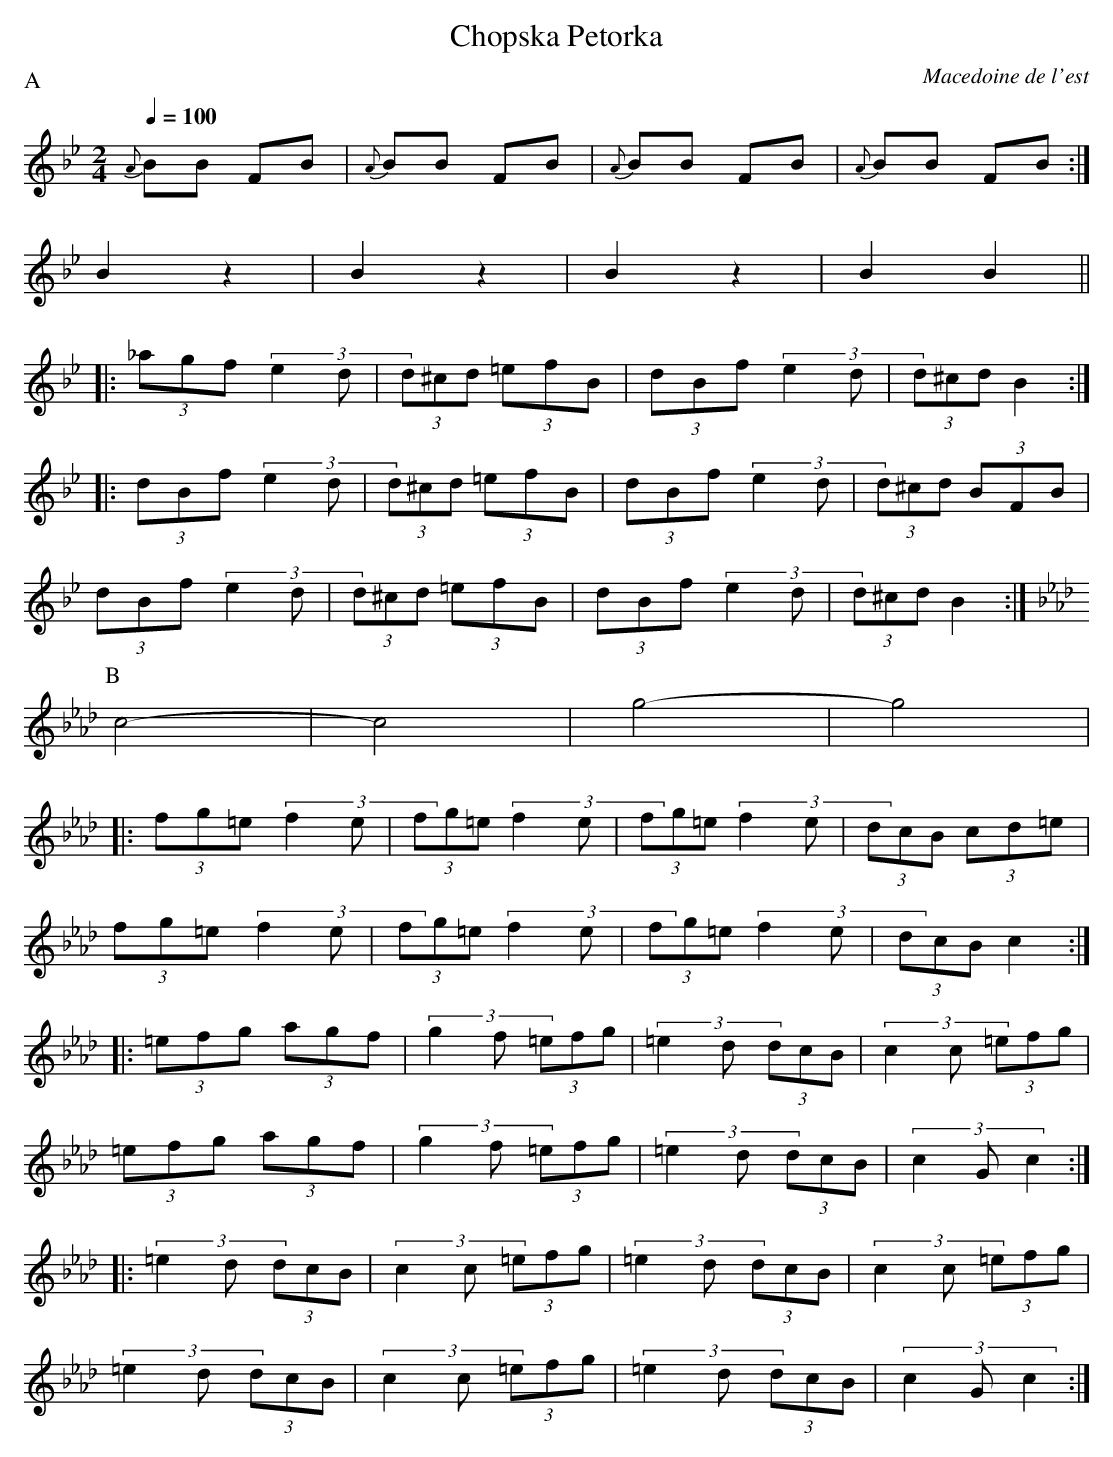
X:1
T:Chopska Petorka
O:Macedoine de l'est
M:2/4
L:1/8
Q:1/4=100
P:ABA
P:A
K:Bb
{A} BB FB | {A} BB FB | {A} BB FB | {A} BB FB :|
B2 z2 | B2 z2 | B2 z2 | B2 B2 ||
|: (3_agf (3e2d | (3d^cd (3=efB |\
(3dBf (3e2d | (3d^cd B2 :|
|: (3dBf (3e2d | (3d^cd (3=efB |\
(3dBf (3e2d | (3d^cd (3BFB |
(3dBf (3e2d | (3d^cd (3=efB |\
(3dBf (3e2d | (3d^cd B2 :|
P:B
K:Ab
c4- | c4 | g4- | g4 |
|: (3fg=e (3f2e | (3fg=e (3f2e |\
(3fg=e (3f2e | (3dcB (3cd=e |
(3fg=e (3f2e | (3fg=e (3f2e |\
(3fg=e (3f2e | (3dcB c2 :|
|: (3=efg (3agf | (3g2f (3=efg |\
(3=e2d (3dcB | (3c2c (3=efg |
(3=efg (3agf | (3g2f (3=efg |\
(3=e2d (3dcB | (3c2G c2 :|
|: (3=e2d (3dcB | (3c2c (3=efg |\
(3=e2d (3dcB | (3c2c (3=efg |
(3=e2d (3dcB | (3c2c (3=efg |\
(3=e2d (3dcB | (3c2G c2 :|
